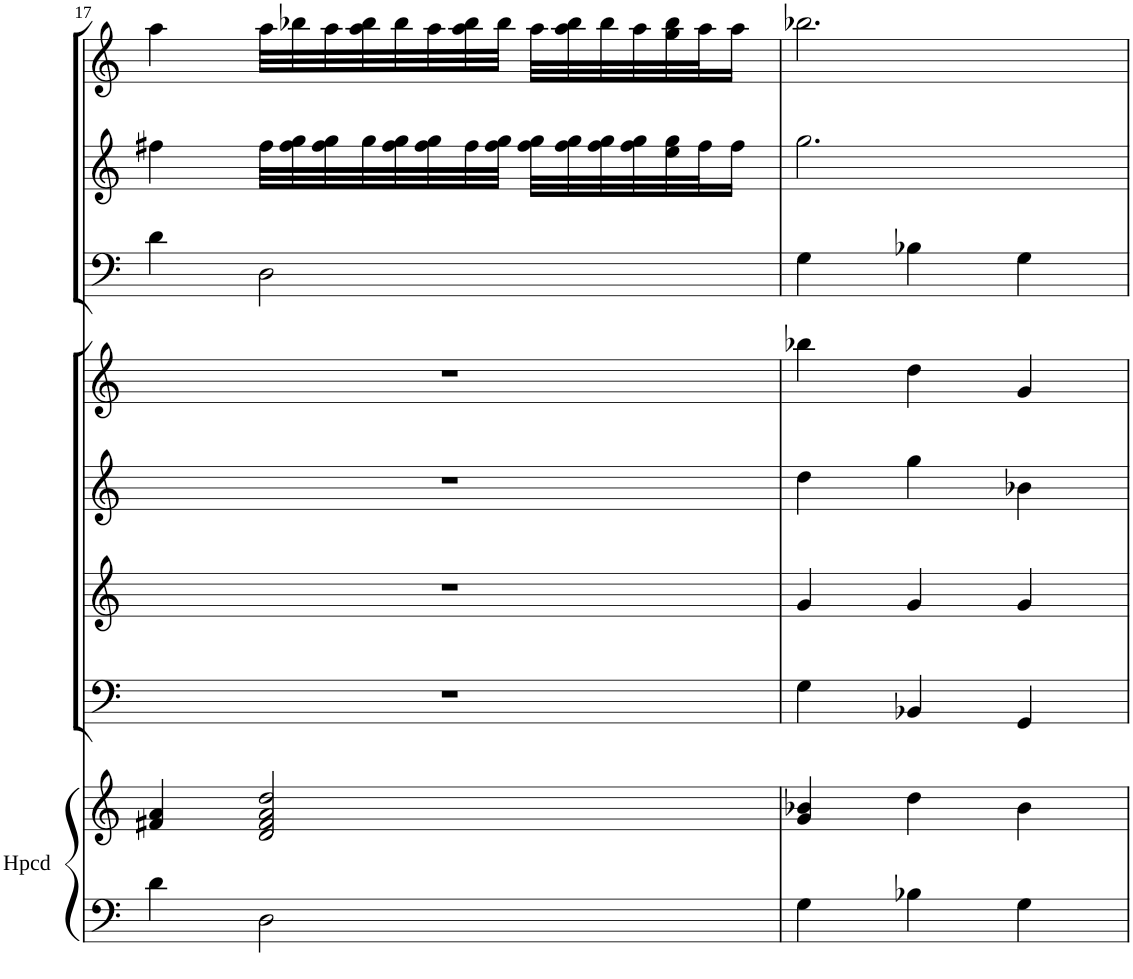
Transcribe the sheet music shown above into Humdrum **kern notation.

**kern	**kern	**kern	**kern	**kern	**kern	**kern	**kern	**kern
*part8	*part8	*part7	*part6	*part5	*part4	*part3	*part2	*part1
*staff9	*staff8	*staff7	*staff6	*staff5	*staff4	*staff3	*staff2	*staff1
*I"Harpsichord	*	*I"Double-bass	*I"Viola	*I"Violin II	*I"Violin I	*I"Cello solo	*I"Violin solo II	*I"Violin solo I
*I'Hpcd	*	*	*	*	*	*	*I'Vln	*I'Vln
!!LO:PB:g=z
*clefF4	*clefG2	*clefF4	*clefG2	*clefG2	*clefG2	*clefF4	*clefG2	*clefG2
*k[]	*k[]	*k[]	*k[]	*k[]	*k[]	*k[]	*k[]	*k[]
*M3/4	*M3/4	*M3/4	*M3/4	*M3/4	*M3/4	*M3/4	*M3/4	*M3/4
=17	=17	=17	=17	=17	=17	=17	=17	=17
4d\	4f#X/ 4a/	2.r	2.r	2.r	2.r	4d\	4ff#X\	4aa\
2D\	2d/ 2f#/ 2a/ 2dd/	.	.	.	.	2D\	32ff#\LLL	32aa\LLL
.	.	.	.	.	.	.	32ff#\ 32gg\	32bb-X\
.	.	.	.	.	.	.	32ff#\ 32gg\	32aa\
.	.	.	.	.	.	.	32gg\	32aa\ 32bb-\
.	.	.	.	.	.	.	32ff#\ 32gg\	32bb-\
.	.	.	.	.	.	.	32ff#\ 32gg\	32aa\
.	.	.	.	.	.	.	32ff#\	32aa\ 32bb-\
.	.	.	.	.	.	.	32ff#\ 32gg\JJJ	32bb-\JJJ
.	.	.	.	.	.	.	32ff#\ 32gg\LLL	32aa\LLL
.	.	.	.	.	.	.	32ff#\ 32gg\	32aa\ 32bb-\
.	.	.	.	.	.	.	32ff#\ 32gg\	32bb-\
.	.	.	.	.	.	.	32ff#\ 32gg\	32aa\
.	.	.	.	.	.	.	32ee\ 32gg\	32gg\ 32bb-\
.	.	.	.	.	.	.	32ff#\J	32aa\J
.	.	.	.	.	.	.	16ff#\JJ	16aa\JJ
=18	=18	=18	=18	=18	=18	=18	=18	=18
4G\	4g/ 4b-X/	4G\	4g/	4dd\	4bb-X\	4G\	2.gg\	2.bb-X\
4B-X\	4dd\	4BB-X/	4g/	4gg\	4dd\	4B-X\	.	.
4G\	4b-\	4GG/	4g/	4b-X\	4g/	4G\	.	.
=	=	=	=	=	=	=	=	=
*-	*-	*-	*-	*-	*-	*-	*-	*-
